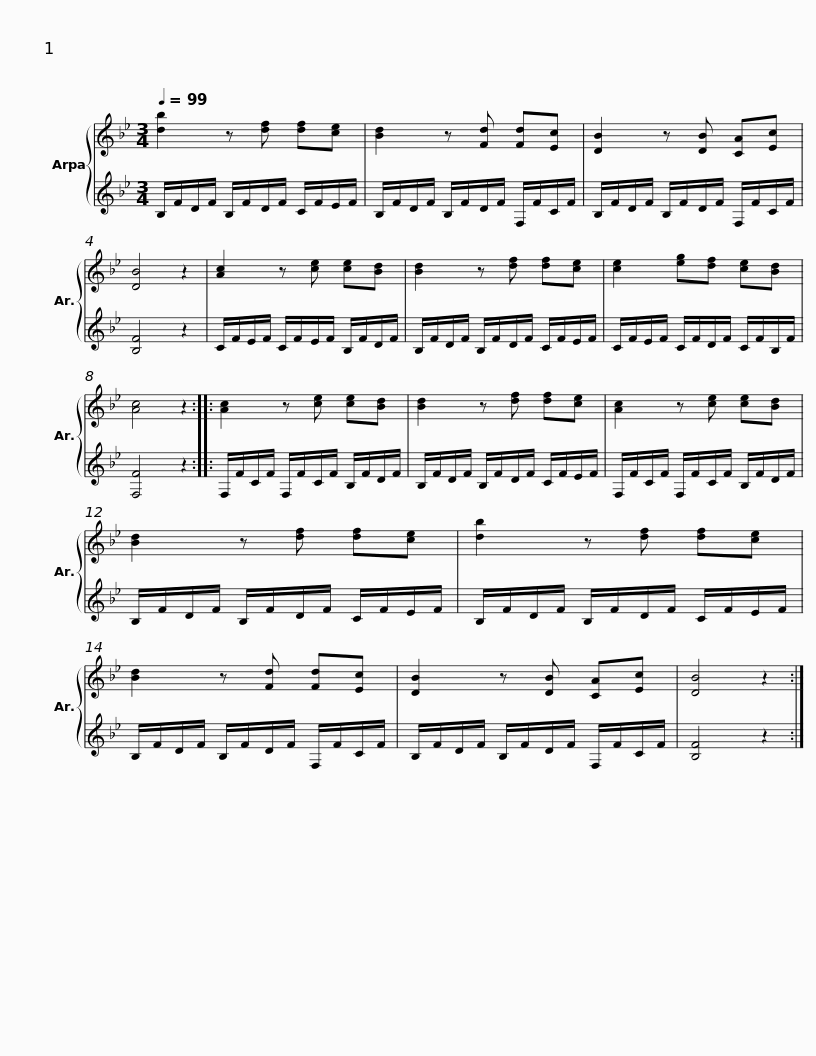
X:1
%%score { 1 | 2 }
L:1/8
Q:1/4=99
M:3/4
I:linebreak $
K:Bb
V:1 treble
V:2 treble
V:1
 [db]2 z [df] [df][ce] | [Bd]2 z [Fd] [Fd][Ec] | [DB]2 z [DB] [CA][Ec] | [DB]4 z2 |$ [Ac]2 z [ce] [ce][Bd] | %5
 [Bd]2 z [df] [df][ce] | [ce]2 [eg][df] [ce][Bd] | [Ac]4 z2 ::$ [Ac]2 z [ce] [ce][Bd] | [Bd]2 z [df] [df][ce] | %10
 [Ac]2 z [ce] [ce][Bd] |$ [Bd]2 z [df] [df][ce] | [db]2 z [df] [df][ce] | [Bd]2 z [Fd] [Fd][Ec] | [DB]2 z [DB] [CA][Ec] |$ %15
 [DB]4 z2 :| %16
V:2
 B,/F/D/F/ B,/F/D/F/ C/F/E/F/ | B,/F/D/F/ B,/F/D/F/ F,/F/C/F/ | B,/F/D/F/ B,/F/D/F/ F,/F/C/F/ | [B,F]4 z2 |$ C/F/E/F/ C/F/E/F/ B,/F/D/F/ | %5
 B,/F/D/F/ B,/F/D/F/ C/F/E/F/ | C/F/E/F/ C/F/D/F/ C/F/B,/F/ | [F,F]4 z2 ::$ F,/F/C/F/ F,/F/C/F/ B,/F/D/F/ | B,/F/D/F/ B,/F/D/F/ C/F/E/F/ | %10
 F,/F/C/F/ F,/F/C/F/ B,/F/D/F/ |$ B,/F/D/F/ B,/F/D/F/ C/F/E/F/ | B,/F/D/F/ B,/F/D/F/ C/F/E/F/ | B,/F/D/F/ B,/F/D/F/ F,/F/C/F/ | B,/F/D/F/ B,/F/D/F/ F,/F/C/F/ |$ %15
 [B,F]4 z2 :| %16
